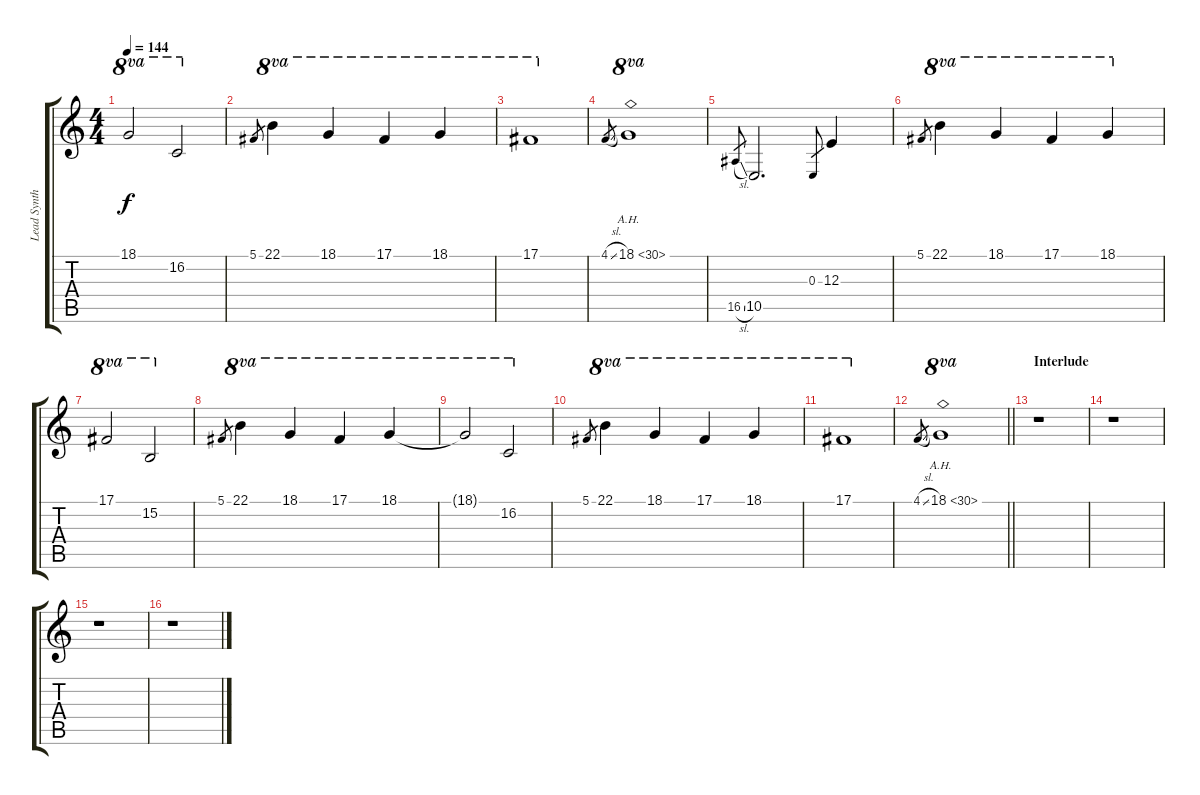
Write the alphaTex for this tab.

\track ("Lead Synth" "Lead Synth") {instrument lead2sawtooth}
\staff {score tabs}
\tuning (Db4 Ab3 E3 B2 Gb2 B1) {hide}
\ts (4 4)
\tempo 144
\clef g2
\ks c
18.1{t}.2{ot 8va dy f} 16.2.2{ot 8va} |
5.1.8{gr} 22.1.4{ot 8va} 18.1.4{ot 8va} 17.1.4{ot 8va} 18.1.4{ot 8va} |
17.1.1{ot 8va} |
4.1{sl}.8{gr} 18.1{ah 12}.1{ot 8va} |
16.5{sl}.8{gr} 10.5.2{d} 0.3.8{gr} 12.3.4 |
5.1.8{gr} 22.1.4{ot 8va} 18.1.4{ot 8va} 17.1.4{ot 8va} 18.1.4{ot 8va} |
17.1.2{ot 8va} 15.2.2{ot 8va} |
5.1.8{gr} 22.1.4{ot 8va} 18.1.4{ot 8va} 17.1.4{ot 8va} 18.1.4{ot 8va} |
18.1{t}.2{ot 8va} 16.2.2{ot 8va} |
5.1.8{gr} 22.1.4{ot 8va} 18.1.4{ot 8va} 17.1.4{ot 8va} 18.1.4{ot 8va} |
17.1.1{ot 8va} |
\barLineRight lightlight
4.1{sl}.8{gr} 18.1{ah 12}.1{ot 8va} |
\section ("" "Interlude")
r.1 |
r.1 |
r.1 |
r.1
